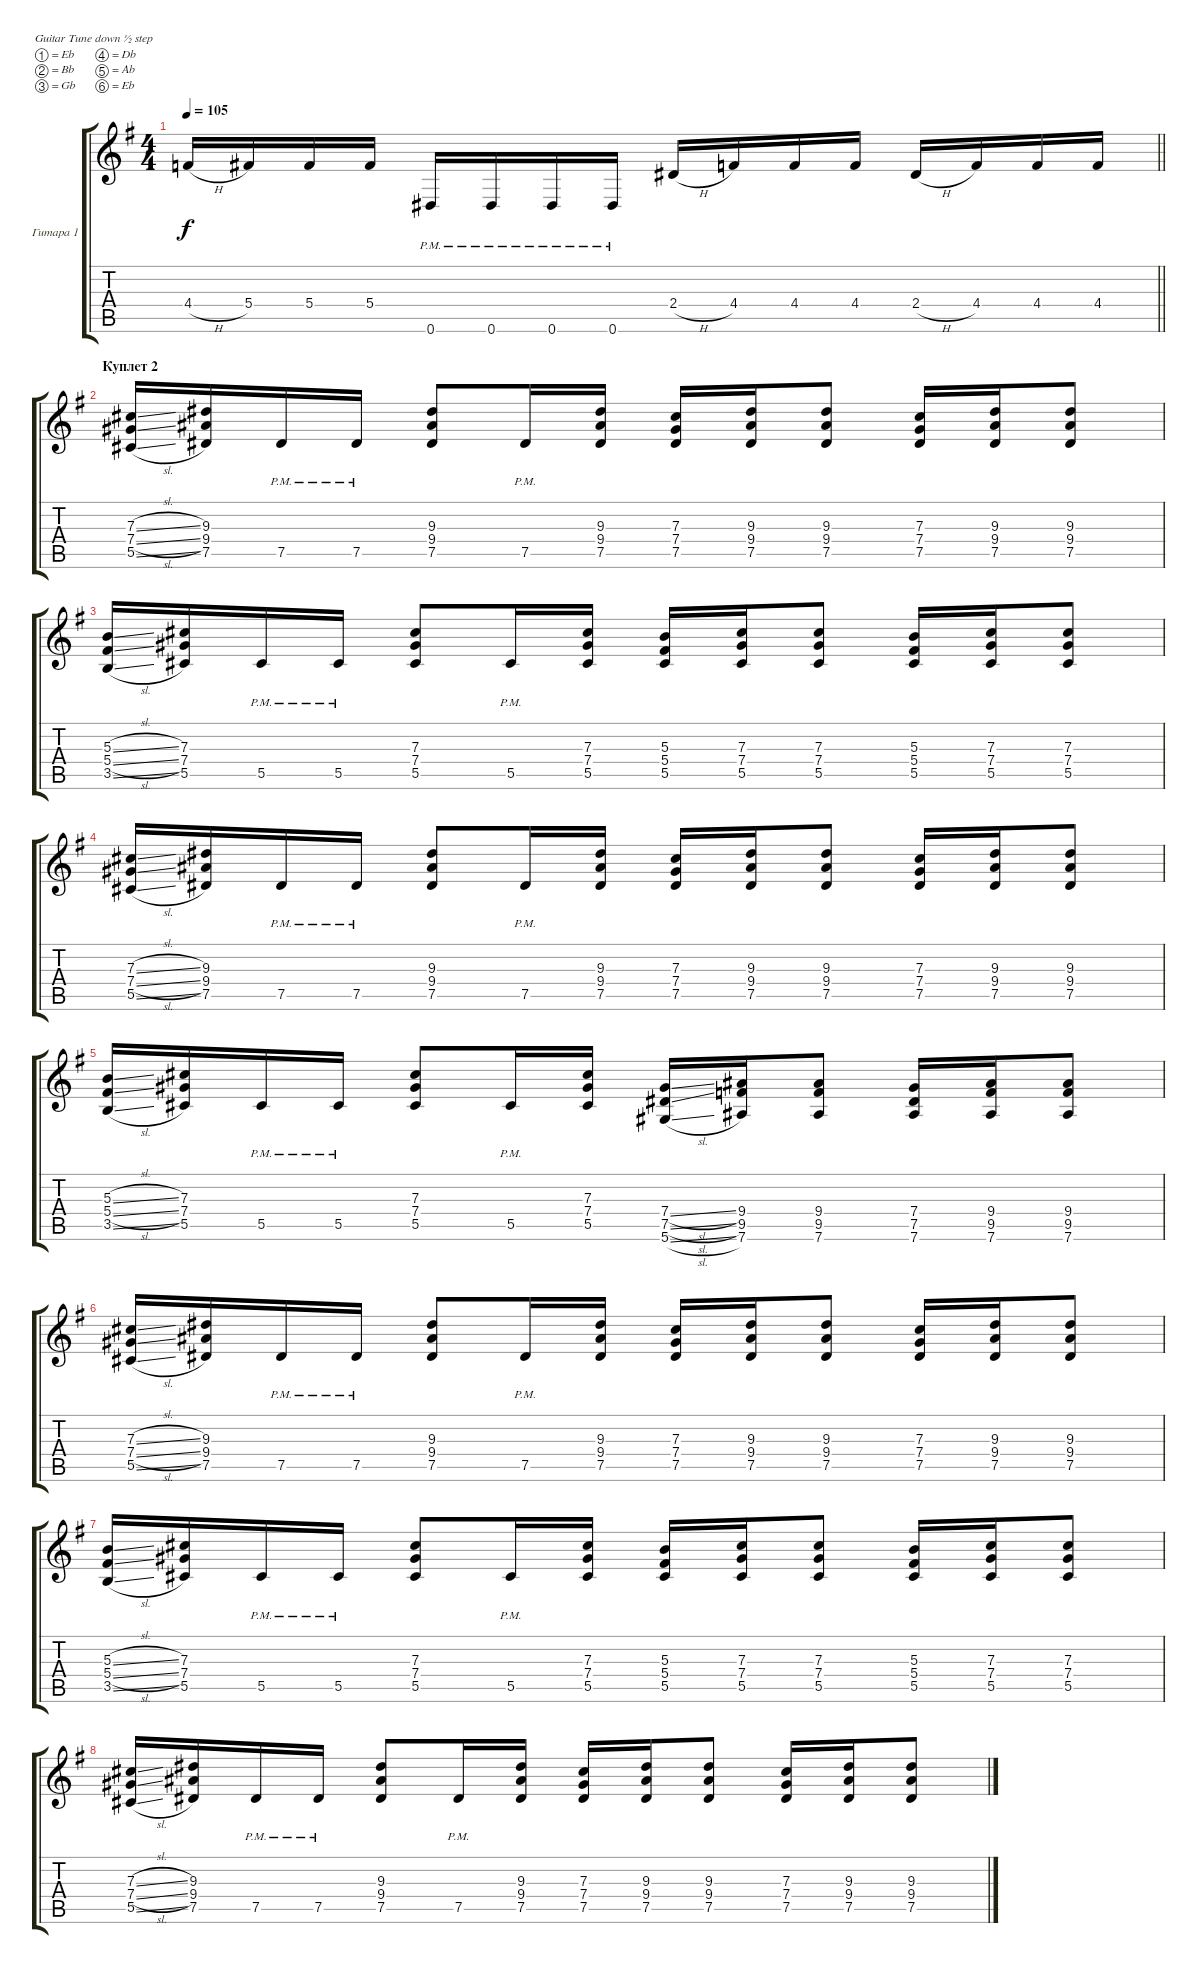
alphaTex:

\bracketExtendMode groupsimilarinstruments
\firstSystemTrackNameMode fullname
\otherSystemsTrackNameMode fullname
\firstSystemTrackNameOrientation horizontal
\otherSystemsTrackNameOrientation horizontal
\chordDiagramsInScore
\track ("Гитара 1" "E-Gt") {instrument distortionguitar}
\staff {score tabs}
\tuning (Eb4 Bb3 Gb3 Db3 Ab2 Eb2)
\ts (4 4)
\tempo 105
\clef g2
\barLineRight lightlight
\ks eminor
4.4{h}.16{dy f} 5.4.16 5.4.16 5.4.16 0.6{pm}.16 0.6{pm}.16 0.6{pm}.16 0.6{pm}.16 2.4{h}.16 4.4.16 4.4.16 4.4.16 2.4{h}.16 4.4.16 4.4.16 4.4.16 |
\section ("" "Куплет 2")
(7.3{sl} 7.4{sl} 5.5{sl}).16 (9.3 9.4 7.5).16 7.5{pm}.16 7.5{pm}.16 (9.3 9.4 7.5).8 7.5{pm}.16 (9.3 9.4 7.5).16 (7.3 7.4 7.5).16 (9.3 9.4 7.5).16 (9.3 9.4 7.5).8 (7.3 7.4 7.5).16 (9.3 9.4 7.5).16 (9.3 9.4 7.5).8 |
(5.3{sl} 5.4{sl} 3.5{sl}).16 (7.3 7.4 5.5).16 5.5{pm}.16 5.5{pm}.16 (7.3 7.4 5.5).8 5.5{pm}.16 (7.3 7.4 5.5).16 (5.3 5.4 5.5).16 (7.3 7.4 5.5).16 (7.3 7.4 5.5).8 (5.3 5.4 5.5).16 (7.3 7.4 5.5).16 (7.3 7.4 5.5).8 |
(7.3{sl} 7.4{sl} 5.5{sl}).16 (9.3 9.4 7.5).16 7.5{pm}.16 7.5{pm}.16 (9.3 9.4 7.5).8 7.5{pm}.16 (9.3 9.4 7.5).16 (7.3 7.4 7.5).16 (9.3 9.4 7.5).16 (9.3 9.4 7.5).8 (7.3 7.4 7.5).16 (9.3 9.4 7.5).16 (9.3 9.4 7.5).8 |
(5.3{sl} 5.4{sl} 3.5{sl}).16 (7.3 7.4 5.5).16 5.5{pm}.16 5.5{pm}.16 (7.3 7.4 5.5).8 5.5{pm}.16 (7.3 7.4 5.5).16 (7.4{sl} 7.5{sl} 5.6{sl}).16 (9.4 9.5 7.6).16 (9.4 9.5 7.6).8 (7.4 7.5 7.6).16 (9.4 9.5 7.6).16 (9.4 9.5 7.6).8 |
(7.3{sl} 7.4{sl} 5.5{sl}).16 (9.3 9.4 7.5).16 7.5{pm}.16 7.5{pm}.16 (9.3 9.4 7.5).8 7.5{pm}.16 (9.3 9.4 7.5).16 (7.3 7.4 7.5).16 (9.3 9.4 7.5).16 (9.3 9.4 7.5).8 (7.3 7.4 7.5).16 (9.3 9.4 7.5).16 (9.3 9.4 7.5).8 |
(5.3{sl} 5.4{sl} 3.5{sl}).16 (7.3 7.4 5.5).16 5.5{pm}.16 5.5{pm}.16 (7.3 7.4 5.5).8 5.5{pm}.16 (7.3 7.4 5.5).16 (5.3 5.4 5.5).16 (7.3 7.4 5.5).16 (7.3 7.4 5.5).8 (5.3 5.4 5.5).16 (7.3 7.4 5.5).16 (7.3 7.4 5.5).8 |
(7.3{sl} 7.4{sl} 5.5{sl}).16 (9.3 9.4 7.5).16 7.5{pm}.16 7.5{pm}.16 (9.3 9.4 7.5).8 7.5{pm}.16 (9.3 9.4 7.5).16 (7.3 7.4 7.5).16 (9.3 9.4 7.5).16 (9.3 9.4 7.5).8 (7.3 7.4 7.5).16 (9.3 9.4 7.5).16 (9.3 9.4 7.5).8
